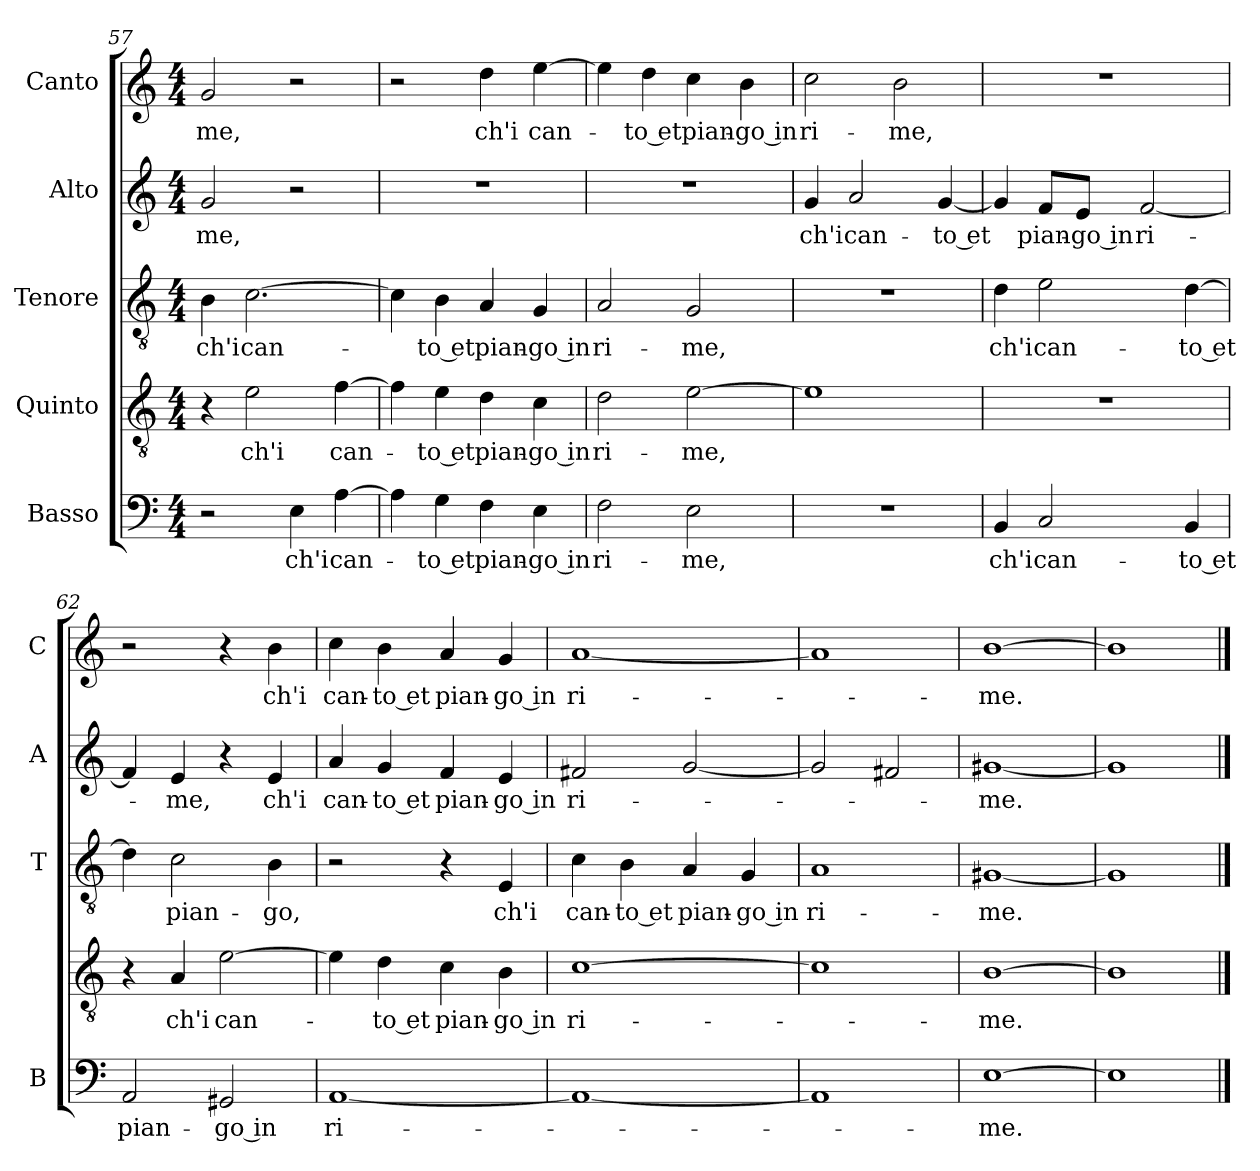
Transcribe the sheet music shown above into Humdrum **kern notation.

**kern	**text	**kern	**text	**kern	**text	**kern	**text	**kern	**text
*part5	*part5	*part4	*part4	*part3	*part3	*part2	*part2	*part1	*part1
*staff5	*staff5	*staff4	*staff4	*staff3	*staff3	*staff2	*staff2	*staff1	*staff1
*I"Basso	*	*I"Quinto	*	*I"Tenore	*	*I"Alto	*	*I"Canto	*
*I'B	*	*	*	*I'T	*	*I'A	*	*I'C	*
*clefF4	*	*clefGv2	*	*clefGv2	*	*clefG2	*	*clefG2	*
*k[]	*	*k[]	*	*k[]	*	*k[]	*	*k[]	*
*C:	*	*C:	*	*C:	*	*C:	*	*C:	*
*M4/4	*	*M4/4	*	*M4/4	*	*M4/4	*	*M4/4	*
=57	=57	=57	=57	=57	=57	=57	=57	=57	=57
!	!	!	!	!	!LO:LY:b	!	!LO:LY:b	!	!LO:LY:b
2r	.	4r	.	4B\	ch'i	2g/	-me,	2g/	-me,
!	!	!	!LO:LY:b	!	!LO:LY:b	!	!	!	!
.	.	2e\	ch'i	[2.c\	can-	.	.	.	.
!	!LO:LY:b	!	!	!	!	!	!	!	!
4E\	ch'i	.	.	.	.	2r	.	2r	.
!	!LO:LY:b	!	!LO:LY:b	!	!	!	!	!	!
[4A\	can-	[4f\	can-	.	.	.	.	.	.
=58	=58	=58	=58	=58	=58	=58	=58	=58	=58
4A\]	.	4f\]	.	4c\]	.	1r	.	2r	.
!	!LO:LY:b	!	!LO:LY:b	!	!LO:LY:b	!	!	!	!
4G\	-to et	4e\	-to et	4B\	-to et	.	.	.	.
!	!LO:LY:b	!	!LO:LY:b	!	!LO:LY:b	!	!	!	!LO:LY:b
4F\	pian-	4d\	pian-	4A/	pian-	.	.	4dd\	ch'i
!	!LO:LY:b	!	!LO:LY:b	!	!LO:LY:b	!	!	!	!LO:LY:b
4E\	-go in	4c\	-go in	4G/	-go in	.	.	[4ee\	can-
=59	=59	=59	=59	=59	=59	=59	=59	=59	=59
!	!LO:LY:b	!	!LO:LY:b	!	!LO:LY:b	!	!	!	!
2F\	ri-	2d\	ri-	2A/	ri-	1r	.	4ee\]	.
!	!	!	!	!	!	!	!	!	!LO:LY:b
.	.	.	.	.	.	.	.	4dd\	-to et
!	!LO:LY:b	!	!LO:LY:b	!	!LO:LY:b	!	!	!	!LO:LY:b
2E\	-me,	[2e\	-me,	2G/	-me,	.	.	4cc\	pian-
!	!	!	!	!	!	!	!	!	!LO:LY:b
.	.	.	.	.	.	.	.	4b\	-go in
!!LO:LB:g=z
=60	=60	=60	=60	=60	=60	=60	=60	=60	=60
!	!	!	!	!	!	!	!LO:LY:b	!	!LO:LY:b
1r	.	1e]	.	1r	.	4g/	ch'i	2cc\	ri-
!	!	!	!	!	!	!	!LO:LY:b	!	!
.	.	.	.	.	.	2a/	can-	.	.
!	!	!	!	!	!	!	!	!	!LO:LY:b
.	.	.	.	.	.	.	.	2b\	-me,
!	!	!	!	!	!	!	!LO:LY:b	!	!
.	.	.	.	.	.	[4g/	-to et	.	.
=61	=61	=61	=61	=61	=61	=61	=61	=61	=61
!	!LO:LY:b	!	!	!	!LO:LY:b	!	!	!	!
4BB/	ch'i	1r	.	4d\	ch'i	4g/]	.	1r	.
!	!LO:LY:b	!	!	!	!LO:LY:b	!	!LO:LY:b	!	!
2C/	can-	.	.	2e\	can-	8f/L	pian-	.	.
!	!	!	!	!	!	!	!LO:LY:b	!	!
.	.	.	.	.	.	8e/J	-go in	.	.
!	!	!	!	!	!	!	!LO:LY:b	!	!
.	.	.	.	.	.	[2f/	ri-	.	.
!	!LO:LY:b	!	!	!	!LO:LY:b	!	!	!	!
4BB/	-to et	.	.	[4d\	-to et	.	.	.	.
=62	=62	=62	=62	=62	=62	=62	=62	=62	=62
!	!LO:LY:b	!	!	!	!	!	!	!	!
2AA/	pian-	4r	.	4d\]	.	4f/]	.	2r	.
!	!	!	!LO:LY:b	!	!LO:LY:b	!	!LO:LY:b	!	!
.	.	4A/	ch'i	2c\	pian-	4e/	-me,	.	.
!	!LO:LY:b	!	!LO:LY:b	!	!	!	!	!	!
2GG#X/	-go in	[2e\	can-	.	.	4r	.	4r	.
!	!	!	!	!	!LO:LY:b	!	!LO:LY:b	!	!LO:LY:b
.	.	.	.	4B\	-go,	4e/	ch'i	4b\	ch'i
=63	=63	=63	=63	=63	=63	=63	=63	=63	=63
!	!LO:LY:b	!	!	!	!	!	!LO:LY:b	!	!LO:LY:b
[1AA	ri-	4e\]	.	2r	.	4a/	can-	4cc\	can-
!	!	!	!LO:LY:b	!	!	!	!LO:LY:b	!	!LO:LY:b
.	.	4d\	-to et	.	.	4g/	-to et	4b\	-to et
!	!	!	!LO:LY:b	!	!	!	!LO:LY:b	!	!LO:LY:b
.	.	4c\	pian-	4r	.	4f/	pian-	4a/	pian-
!	!	!	!LO:LY:b	!	!LO:LY:b	!	!LO:LY:b	!	!LO:LY:b
.	.	4B\	-go in	4E/	ch'i	4e/	-go in	4g/	-go in
=64	=64	=64	=64	=64	=64	=64	=64	=64	=64
!	!	!	!LO:LY:b	!	!LO:LY:b	!	!LO:LY:b	!	!LO:LY:b
1AA_	.	[1c	ri-	4c\	can-	2f#X/	ri-	[1a	ri-
!	!	!	!	!	!LO:LY:b	!	!	!	!
.	.	.	.	4B\	-to et	.	.	.	.
!	!	!	!	!	!LO:LY:b	!	!	!	!
.	.	.	.	4A/	pian-	[2g/	.	.	.
!	!	!	!	!	!LO:LY:b	!	!	!	!
.	.	.	.	4G/	-go in	.	.	.	.
=65	=65	=65	=65	=65	=65	=65	=65	=65	=65
!	!	!	!	!	!LO:LY:b	!	!	!	!
1AA]	.	1c]	.	1A	ri-	2g/]	.	1a]	.
.	.	.	.	.	.	2f#X/	.	.	.
=66	=66	=66	=66	=66	=66	=66	=66	=66	=66
!	!LO:LY:b	!	!LO:LY:b	!	!LO:LY:b	!	!LO:LY:b	!	!LO:LY:b
[1E	-me.	[1B	-me.	[1G#X	-me.	[1g#X	-me.	[1b	-me.
=67	=67	=67	=67	=67	=67	=67	=67	=67	=67
1E]	.	1B]	.	1G#]	.	1g#]	.	1b]	.
==	==	==	==	==	==	==	==	==	==
*-	*-	*-	*-	*-	*-	*-	*-	*-	*-
